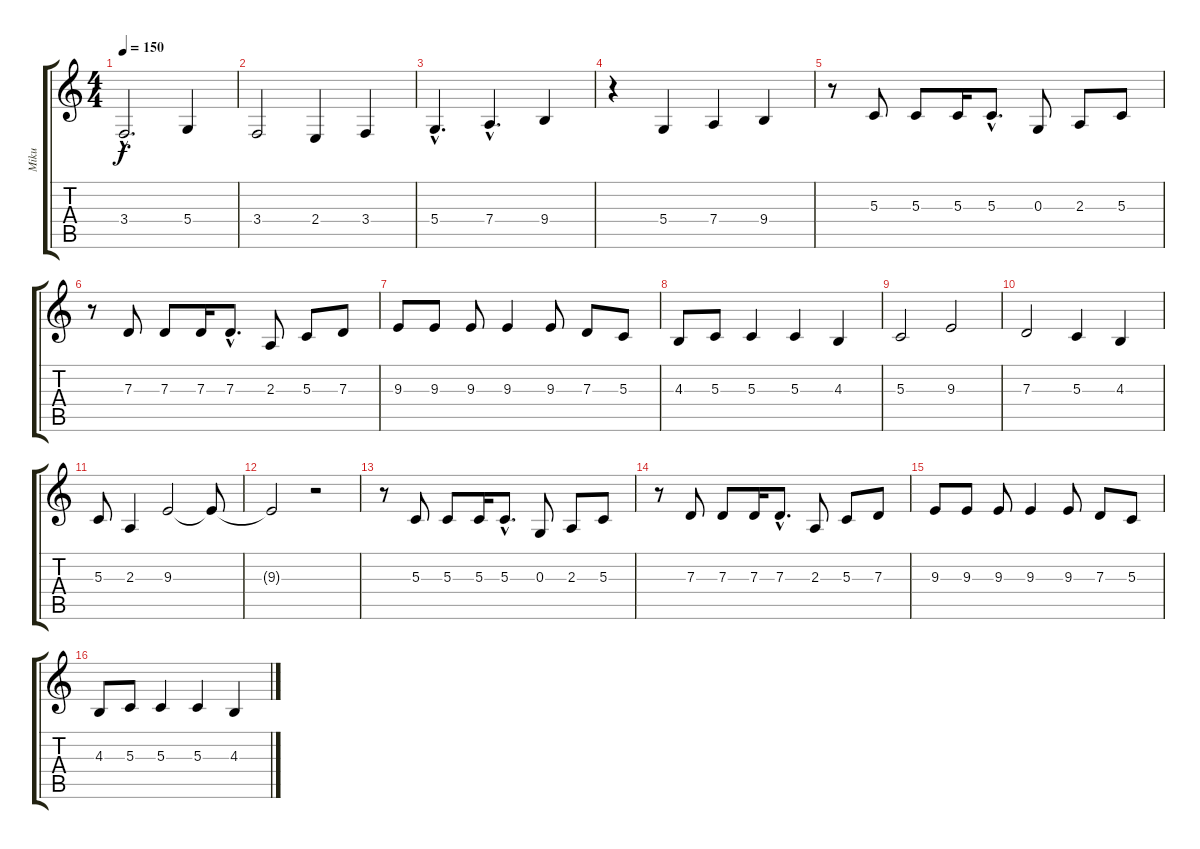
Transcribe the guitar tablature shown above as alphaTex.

\track ("Miku" "Miku") {instrument altosax}
\staff {score tabs}
\tuning (E4 B3 G3 D3 A2 E2) {hide}
\ts (4 4)
\tempo 150
\clef g2
\ks c
3.4{hac}.2{d dy f} 5.4.4 |
3.4.2 2.4.4 3.4.4 |
5.4{hac}.4{d} 7.4{hac}.4{d} 9.4.4 |
r.4 5.4.4 7.4.4 9.4.4 |
r.8 5.3.8 5.3.8 5.3.16 5.3{hac}.8{d} 0.3.8 2.3.8 5.3.8 |
r.8 7.3.8 7.3.8 7.3.16 7.3{hac}.8{d} 2.3.8 5.3.8 7.3.8 |
9.3.8 9.3.8 9.3.8 9.3.4 9.3.8 7.3.8 5.3.8 |
4.3.8 5.3.8 5.3.4 5.3.4 4.3.4 |
5.3.2 9.3.2 |
7.3.2 5.3.4 4.3.4 |
5.3.8 2.3.4 9.3.2 9.3{t}.8 |
9.3{t}.2 r.2 |
r.8 5.3.8 5.3.8 5.3.16 5.3{hac}.8{d} 0.3.8 2.3.8 5.3.8 |
r.8 7.3.8 7.3.8 7.3.16 7.3{hac}.8{d} 2.3.8 5.3.8 7.3.8 |
9.3.8 9.3.8 9.3.8 9.3.4 9.3.8 7.3.8 5.3.8 |
4.3.8 5.3.8 5.3.4 5.3.4 4.3.4
